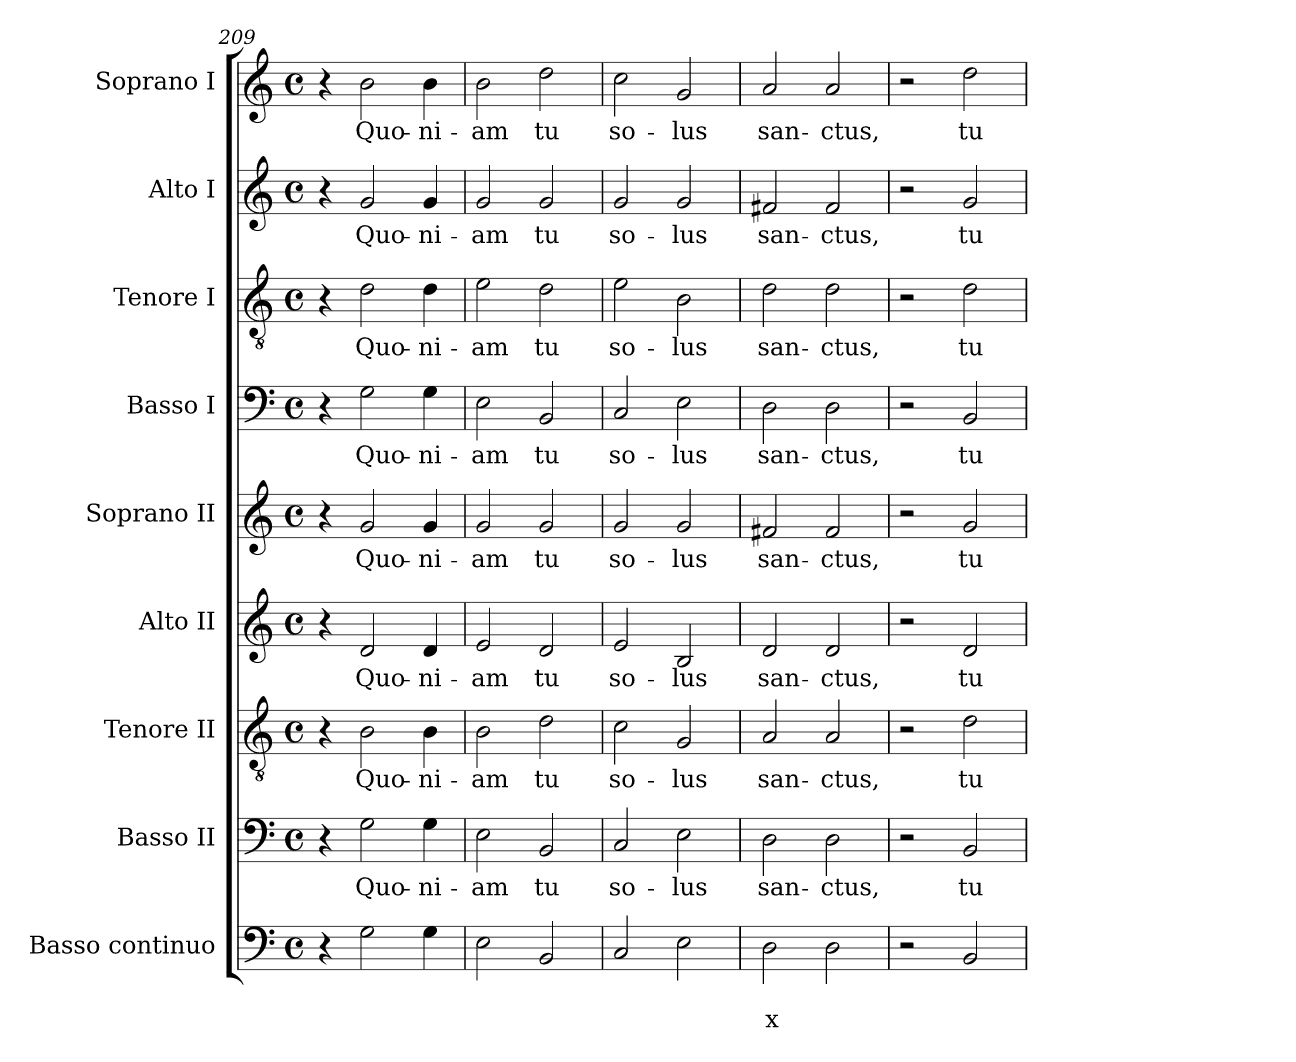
**kern	**text	**text	**kern	**text	**kern	**text	**kern	**text	**kern	**text	**kern	**text	**kern	**text	**kern	**text	**kern	**text
*part9	*part9	*part9	*part8	*part8	*part7	*part7	*part6	*part6	*part5	*part5	*part4	*part4	*part3	*part3	*part2	*part2	*part1	*part1
*staff9	*staff9	*staff9	*staff8	*staff8	*staff7	*staff7	*staff6	*staff6	*staff5	*staff5	*staff4	*staff4	*staff3	*staff3	*staff2	*staff2	*staff1	*staff1
*I"Basso continuo	*	*	*I"Basso II	*	*I"Tenore II	*	*I"Alto II	*	*I"Soprano II	*	*I"Basso I	*	*I"Tenore I	*	*I"Alto I	*	*I"Soprano I	*
*I'BC	*	*	*I'B 2	*	*I'T 2	*	*I'A 2	*	*I'S 2	*	*I'B 1	*	*I'T 1	*	*I'A 1	*	*I'S 1	*
!!LO:PB:g=z
*clefF4	*	*	*clefF4	*	*clefGv2	*	*clefG2	*	*clefG2	*	*clefF4	*	*clefGv2	*	*clefG2	*	*clefG2	*
*k[]	*	*	*k[]	*	*k[]	*	*k[]	*	*k[]	*	*k[]	*	*k[]	*	*k[]	*	*k[]	*
*C:	*	*	*C:	*	*C:	*	*C:	*	*C:	*	*C:	*	*C:	*	*C:	*	*C:	*
*M4/4	*	*	*M4/4	*	*M4/4	*	*M4/4	*	*M4/4	*	*M4/4	*	*M4/4	*	*M4/4	*	*M4/4	*
*met(c)	*	*	*met(c)	*	*met(c)	*	*met(c)	*	*met(c)	*	*met(c)	*	*met(c)	*	*met(c)	*	*met(c)	*
=209	=209	=209	=209	=209	=209	=209	=209	=209	=209	=209	=209	=209	=209	=209	=209	=209	=209	=209
4r	.	.	4r	.	4r	.	4r	.	4r	.	4r	.	4r	.	4r	.	4r	.
!	!	!	!	!LO:LY:b	!	!LO:LY:b	!	!LO:LY:b	!	!LO:LY:b	!	!LO:LY:b	!	!LO:LY:b	!	!LO:LY:b	!	!LO:LY:b
2G\	.	.	2G\	Quo-	2B\	Quo-	2d/	Quo-	2g/	Quo-	2G\	Quo-	2d\	Quo-	2g/	Quo-	2b\	Quo-
!	!	!	!	!LO:LY:b	!	!LO:LY:b	!	!LO:LY:b	!	!LO:LY:b	!	!LO:LY:b	!	!LO:LY:b	!	!LO:LY:b	!	!LO:LY:b
4G\	.	.	4G\	-ni-	4B\	-ni-	4d/	-ni-	4g/	-ni-	4G\	-ni-	4d\	-ni-	4g/	-ni-	4b\	-ni-
=210	=210	=210	=210	=210	=210	=210	=210	=210	=210	=210	=210	=210	=210	=210	=210	=210	=210	=210
!	!	!	!	!LO:LY:b	!	!LO:LY:b	!	!LO:LY:b	!	!LO:LY:b	!	!LO:LY:b	!	!LO:LY:b	!	!LO:LY:b	!	!LO:LY:b
2E\	.	.	2E\	-am	2B\	-am	2e/	-am	2g/	-am	2E\	-am	2e\	-am	2g/	-am	2b\	-am
!	!	!	!	!LO:LY:b	!	!LO:LY:b	!	!LO:LY:b	!	!LO:LY:b	!	!LO:LY:b	!	!LO:LY:b	!	!LO:LY:b	!	!LO:LY:b
2BB/	.	.	2BB/	tu	2d\	tu	2d/	tu	2g/	tu	2BB/	tu	2d\	tu	2g/	tu	2dd\	tu
=211	=211	=211	=211	=211	=211	=211	=211	=211	=211	=211	=211	=211	=211	=211	=211	=211	=211	=211
!	!	!	!	!LO:LY:b	!	!LO:LY:b	!	!LO:LY:b	!	!LO:LY:b	!	!LO:LY:b	!	!LO:LY:b	!	!LO:LY:b	!	!LO:LY:b
2C/	.	.	2C/	so-	2c\	so-	2e/	so-	2g/	so-	2C/	so-	2e\	so-	2g/	so-	2cc\	so-
!	!	!	!	!LO:LY:b	!	!LO:LY:b	!	!LO:LY:b	!	!LO:LY:b	!	!LO:LY:b	!	!LO:LY:b	!	!LO:LY:b	!	!LO:LY:b
2E\	.	.	2E\	-lus	2G/	-lus	2B/	-lus	2g/	-lus	2E\	-lus	2B\	-lus	2g/	-lus	2g/	-lus
=212	=212	=212	=212	=212	=212	=212	=212	=212	=212	=212	=212	=212	=212	=212	=212	=212	=212	=212
!	!	!LO:LY:b	!	!LO:LY:b	!	!LO:LY:b	!	!LO:LY:b	!	!LO:LY:b	!	!LO:LY:b	!	!LO:LY:b	!	!LO:LY:b	!	!LO:LY:b
2D\	.	x	2D\	san-	2A/	san-	2d/	san-	2f#X/	san-	2D\	san-	2d\	san-	2f#X/	san-	2a/	san-
!	!	!	!	!LO:LY:b	!	!LO:LY:b	!	!LO:LY:b	!	!LO:LY:b	!	!LO:LY:b	!	!LO:LY:b	!	!LO:LY:b	!	!LO:LY:b
2D\	.	.	2D\	-ctus,	2A/	-ctus,	2d/	-ctus,	2f#/	-ctus,	2D\	-ctus,	2d\	-ctus,	2f#/	-ctus,	2a/	-ctus,
=213	=213	=213	=213	=213	=213	=213	=213	=213	=213	=213	=213	=213	=213	=213	=213	=213	=213	=213
2r	.	.	2r	.	2r	.	2r	.	2r	.	2r	.	2r	.	2r	.	2r	.
!	!	!	!	!LO:LY:b	!	!LO:LY:b	!	!LO:LY:b	!	!LO:LY:b	!	!LO:LY:b	!	!LO:LY:b	!	!LO:LY:b	!	!LO:LY:b
2BB/	.	.	2BB/	tu	2d\	tu	2d/	tu	2g/	tu	2BB/	tu	2d\	tu	2g/	tu	2dd\	tu
=	=	=	=	=	=	=	=	=	=	=	=	=	=	=	=	=	=	=
*-	*-	*-	*-	*-	*-	*-	*-	*-	*-	*-	*-	*-	*-	*-	*-	*-	*-	*-
